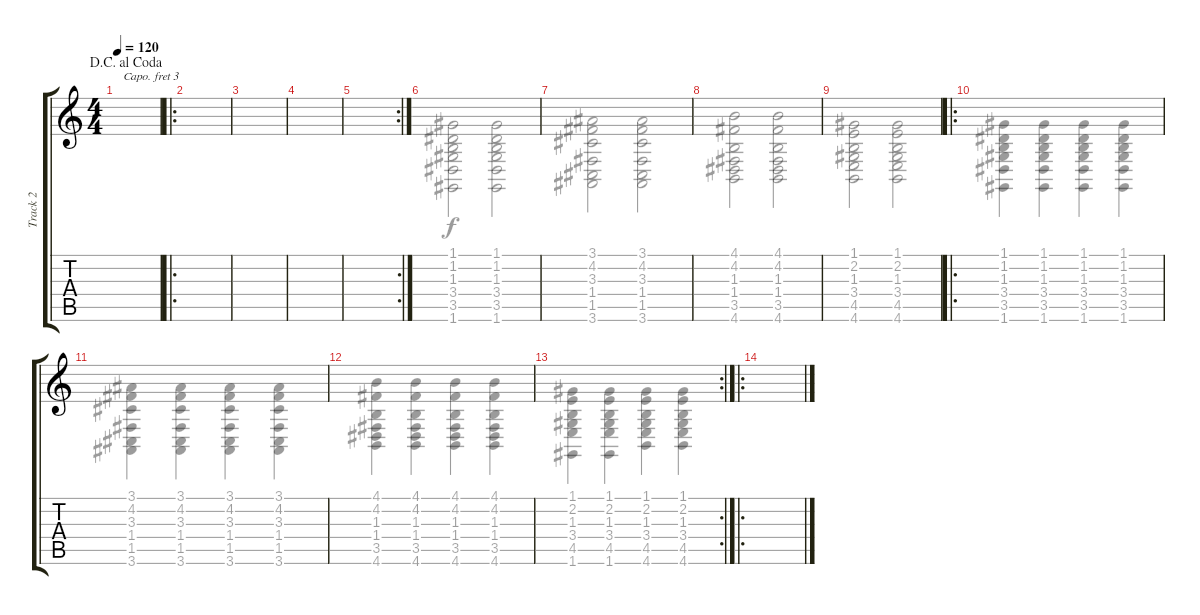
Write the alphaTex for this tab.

\track ("Track 2" "Track 2") {instrument electricgrandpiano}
\staff {score tabs}
\capo 3
\tuning (E4 B3 G3 D3 A2 E2) {hide}
\voice
\ts (4 4)
\jump dacapoalcoda
\tempo 120
\clef g2
\ks c
|
\ro
|
|
|
\rc 2
|
|
|
|
|
\ro
|
|
|
\rc 2
|
\ro
|
|
\voice
\clef g2
\ks c
|
|
|
|
|
(1.1 1.2 1.3 3.4 3.5 1.6).2 (1.1 1.2 1.3 3.4 3.5 1.6).2 |
(3.1 4.2 3.3 1.4 1.5 3.6).2 (3.1 4.2 3.3 1.4 1.5 3.6).2 |
(4.1 4.2 1.3 1.4 3.5 4.6).2 (4.1 4.2 1.3 1.4 3.5 4.6).2 |
(1.1 2.2 1.3 3.4 4.5 4.6).2 (1.1 2.2 1.3 3.4 4.5 4.6).2 |
(1.1 1.2 1.3 3.4 3.5 1.6).4 (1.1 1.2 1.3 3.4 3.5 1.6).4 (1.1 1.2 1.3 3.4 3.5 1.6).4 (1.1 1.2 1.3 3.4 3.5 1.6).4 |
(3.1 4.2 3.3 1.4 1.5 3.6).4 (3.1 4.2 3.3 1.4 1.5 3.6).4 (3.1 4.2 3.3 1.4 1.5 3.6).4 (3.1 4.2 3.3 1.4 1.5 3.6).4 |
(4.1 4.2 1.3 1.4 3.5 4.6).4 (4.1 4.2 1.3 1.4 3.5 4.6).4 (4.1 4.2 1.3 1.4 3.5 4.6).4 (4.1 4.2 1.3 1.4 3.5 4.6).4 |
(1.1 2.2 1.3 3.4 4.5 1.6).4 (1.1 2.2 1.3 3.4 4.5 1.6).4 (1.1 2.2 1.3 3.4 4.5 4.6).4 (1.1 2.2 1.3 3.4 4.5 4.6).4 |
|
|
